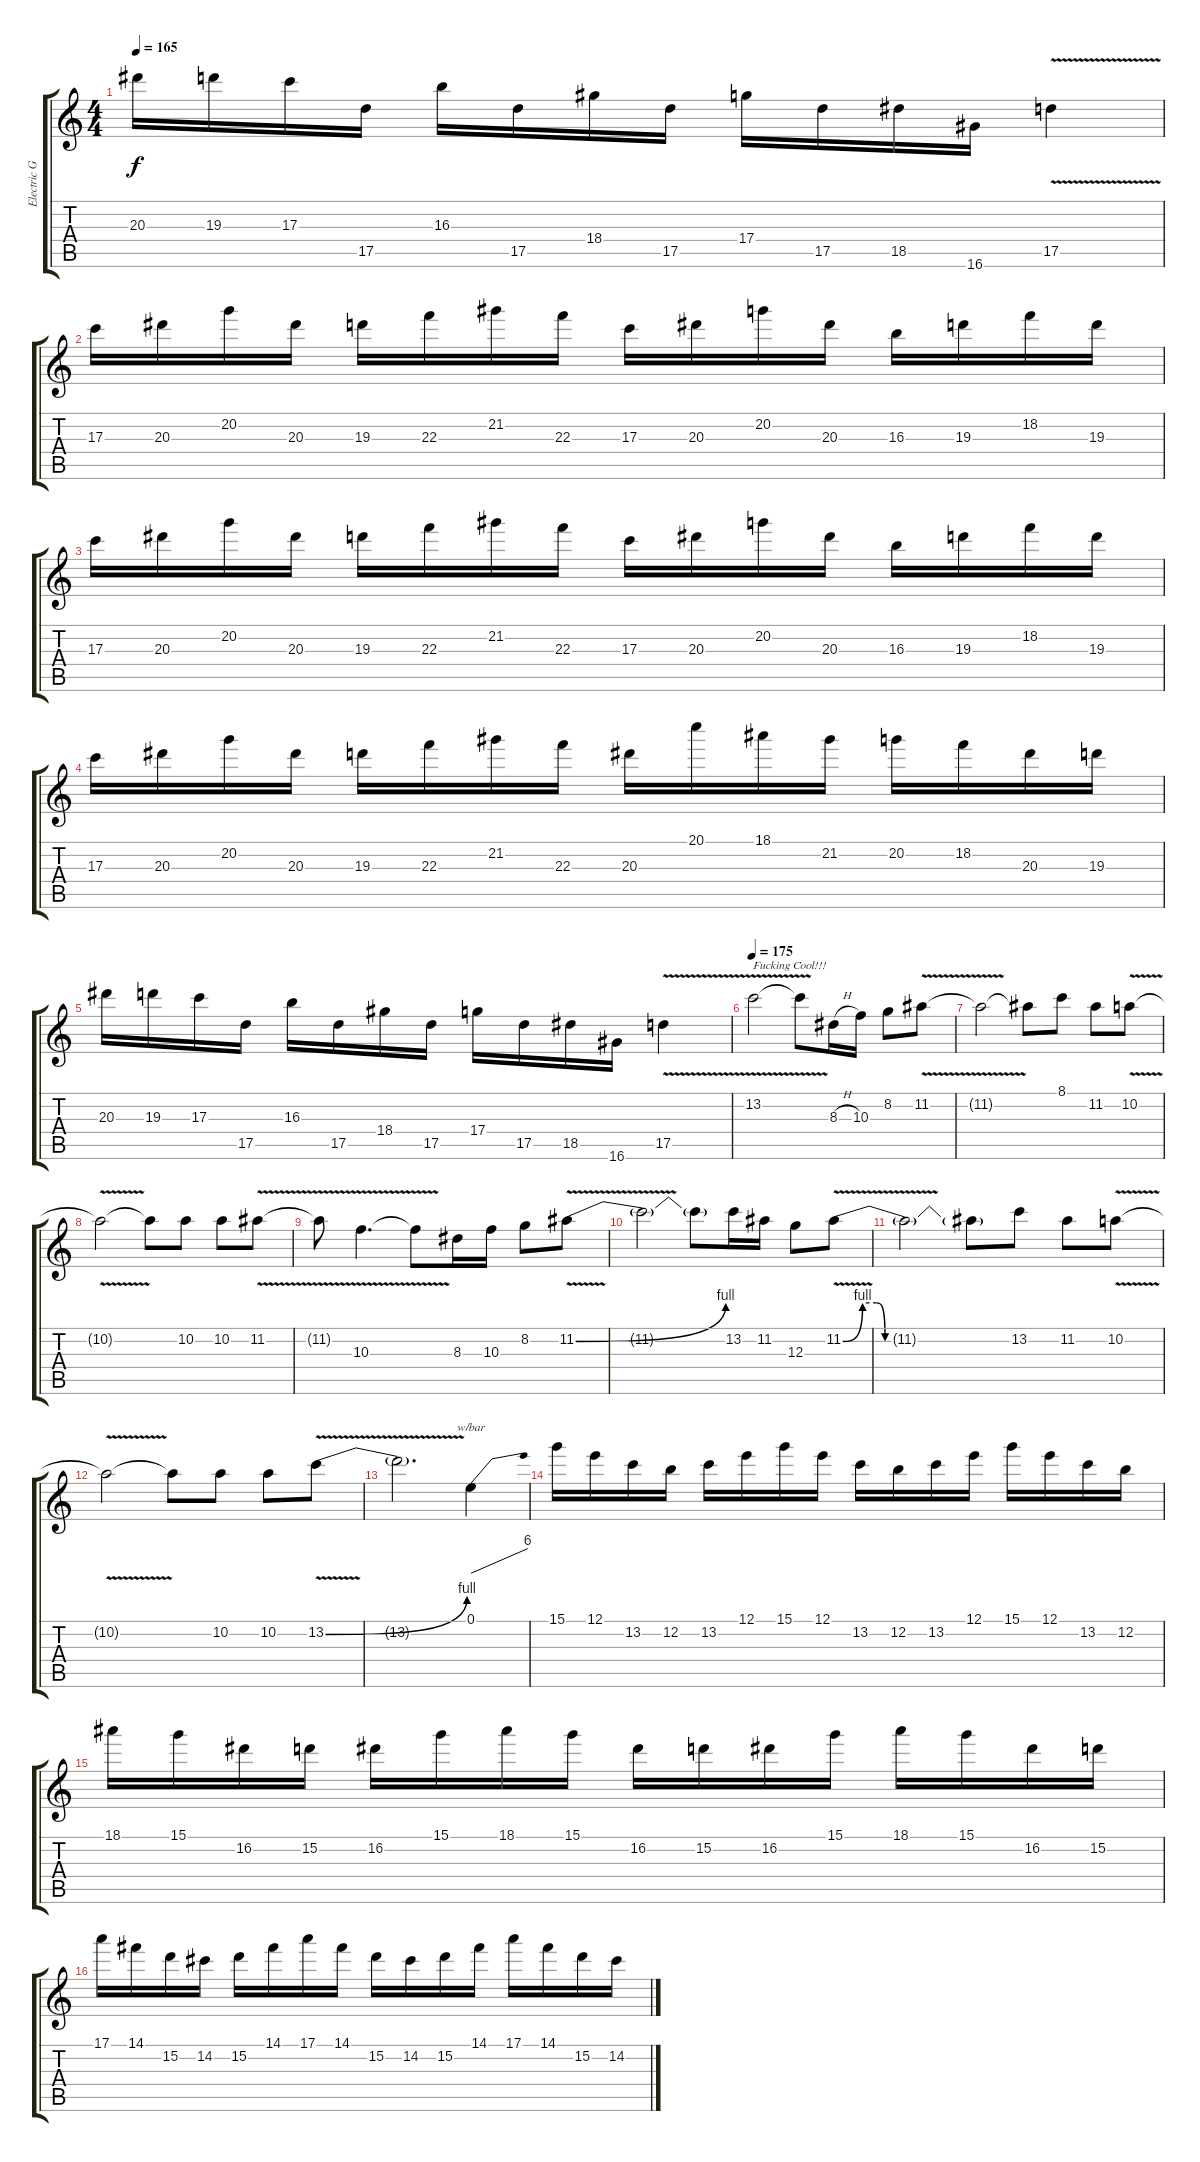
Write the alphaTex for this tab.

\track ("Electric Guitar" "Electric G") {instrument distortionguitar}
\staff {score tabs}
\tuning (E4 B3 G3 D3 A2 E2) {hide}
\ts (4 4)
\tempo 165
\clef g2
\ks c
20.3.16{dy f} 19.3.16 17.3.16 17.5.16 16.3.16 17.5.16 18.4.16 17.5.16 17.4.16 17.5.16 18.5.16 16.6.16 17.5{v}.4 |
17.3.16 20.3.16 20.2.16 20.3.16 19.3.16 22.3.16 21.2.16 22.3.16 17.3.16 20.3.16 20.2.16 20.3.16 16.3.16 19.3.16 18.2.16 19.3.16 |
17.3.16 20.3.16 20.2.16 20.3.16 19.3.16 22.3.16 21.2.16 22.3.16 17.3.16 20.3.16 20.2.16 20.3.16 16.3.16 19.3.16 18.2.16 19.3.16 |
17.3.16 20.3.16 20.2.16 20.3.16 19.3.16 22.3.16 21.2.16 22.3.16 20.3.16 20.1.16 18.1.16 21.2.16 20.2.16 18.2.16 20.3.16 19.3.16 |
20.3.16 19.3.16 17.3.16 17.5.16 16.3.16 17.5.16 18.4.16 17.5.16 17.4.16 17.5.16 18.5.16 16.6.16 17.5{v}.4 |
\tempo 175
13.2{v}.2{txt "Fucking Cool!!!"} 13.2{t}.8 8.3{h}.16 10.3.16 8.2.8 11.2{v}.8 |
11.2{t}.2 11.2{t}.8 8.1.8 11.2.8 10.2{v}.8 |
10.2{t}.2 10.2{t}.8 10.2.8 10.2.8 11.2{v}.8 |
11.2{t}.8 10.3{v}.4{d} 10.3{t}.8 8.3.16 10.3.16 8.2.8 11.2{be (bend 0 0 60 4) v}.8 |
11.2{t}.2 11.2{t}.8 13.2.16 11.2.16 12.3.8 11.2{be (custom 0 0 7 4 12 4 15 0 20 0 45 0 60 0) v}.8 |
11.2{t}.2 11.2{t}.8 13.2.8 11.2.8 10.2{v}.8 |
10.2{t}.2 10.2{t}.8 10.2.8 10.2.8 13.2{be (bend 0 0 60 4) v}.8 |
13.2{t}.2{d} 0.1.4{tbe (dive default 0 0 60 24)} |
15.1.16 12.1.16 13.2.16 12.2.16 13.2.16 12.1.16 15.1.16 12.1.16 13.2.16 12.2.16 13.2.16 12.1.16 15.1.16 12.1.16 13.2.16 12.2.16 |
18.1.16 15.1.16 16.2.16 15.2.16 16.2.16 15.1.16 18.1.16 15.1.16 16.2.16 15.2.16 16.2.16 15.1.16 18.1.16 15.1.16 16.2.16 15.2.16 |
17.1.16 14.1.16 15.2.16 14.2.16 15.2.16 14.1.16 17.1.16 14.1.16 15.2.16 14.2.16 15.2.16 14.1.16 17.1.16 14.1.16 15.2.16 14.2.16
